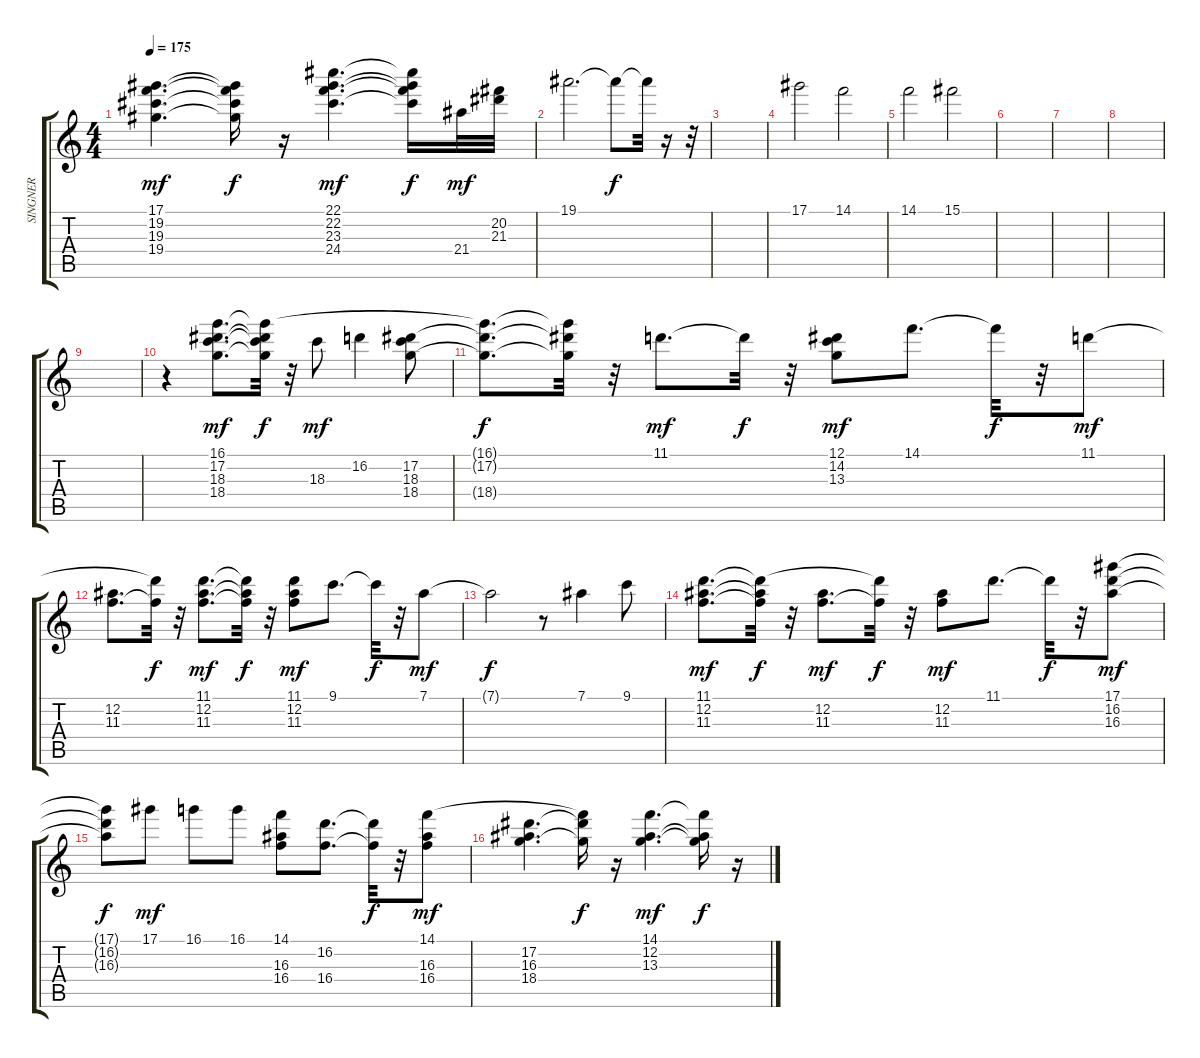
\track ("SINGNER" "SINGNER") {instrument acousticguitarnylon}
\staff {score tabs}
\tuning (Eb4 Bb3 Gb3 Db3 Ab2 Eb2) {hide}
\ts (4 4)
\tempo 175
\clef g2
\ks c
(17.1 19.2 19.3 19.4).4{d dy mf} (17.1{t} 19.2{t} 19.3{t} 19.4{t}).16{dy f} r.16 (22.1 22.2 23.3 24.4).4{d dy mf} (22.1{t} 22.2{t} 23.3{t} 24.4{t}).16{dy f} 21.4.32{dy mf} (20.2 21.3).32 |
19.1.2{d} 19.1{t}.8{dy f} 19.1{t}.32 r.16 r.32 |
|
17.1.2 14.1.2 |
14.1.2 15.1.2 |
|
|
|
|
r.4 (16.1 17.2 18.3 18.4).8{d dy mf} (16.1{t} 17.2{t} 18.3{t} 18.4{t}).32{dy f} r.32 18.3.8{dy mf} 16.2.4 (17.2 18.3 18.4).8 |
(16.1{t} 17.2{t} 18.4{t}).8{d dy f} (16.1{t} 17.2{t} 18.4{t}).32 r.32 11.1.8{d dy mf} 11.1{t}.32{dy f} r.32 (12.1 14.2 13.3).8{dy mf} 14.1.8{d} 14.1{t}.32{dy f} r.32 11.1.8{dy mf} |
(12.2 11.3).8{d} (11.1{t} 11.3{t}).32{dy f} r.32 (11.1 12.2 11.3).8{d dy mf} (11.1{t} 12.2{t} 11.3{t}).32{dy f} r.32 (11.1 12.2 11.3).8{dy mf} 9.1.8{d} 9.1{t}.32{dy f} r.32 7.1.8{dy mf} |
7.1{t}.2{dy f} r.8 7.1.4 9.1.8 |
(11.1 12.2 11.3).8{d dy mf} (11.1{t} 12.2{t} 11.3{t}).32{dy f} r.32 (12.2 11.3).8{d dy mf} (11.1{t} 11.3{t}).32{dy f} r.32 (12.2 11.3).8{dy mf} 11.1.8{d} 11.1{t}.32{dy f} r.32 (17.1 16.2 16.3).8{dy mf} |
(17.1{t} 16.2{t} 16.3{t}).8{dy f} 17.1.8{dy mf} 16.1.8 16.1.8 (14.1 16.3 16.4).8 (16.2 16.4).8{d} (16.2{t} 16.4{t}).32{dy f} r.32 (14.1 16.3 16.4).8{dy mf} |
(17.2 16.3 18.4).4{d} (14.1{t} 17.2{t} 18.4{t}).16{dy f} r.16 (14.1 12.2 13.3).4{d dy mf} (14.1{t} 12.2{t} 13.3{t}).16{dy f} r.16
